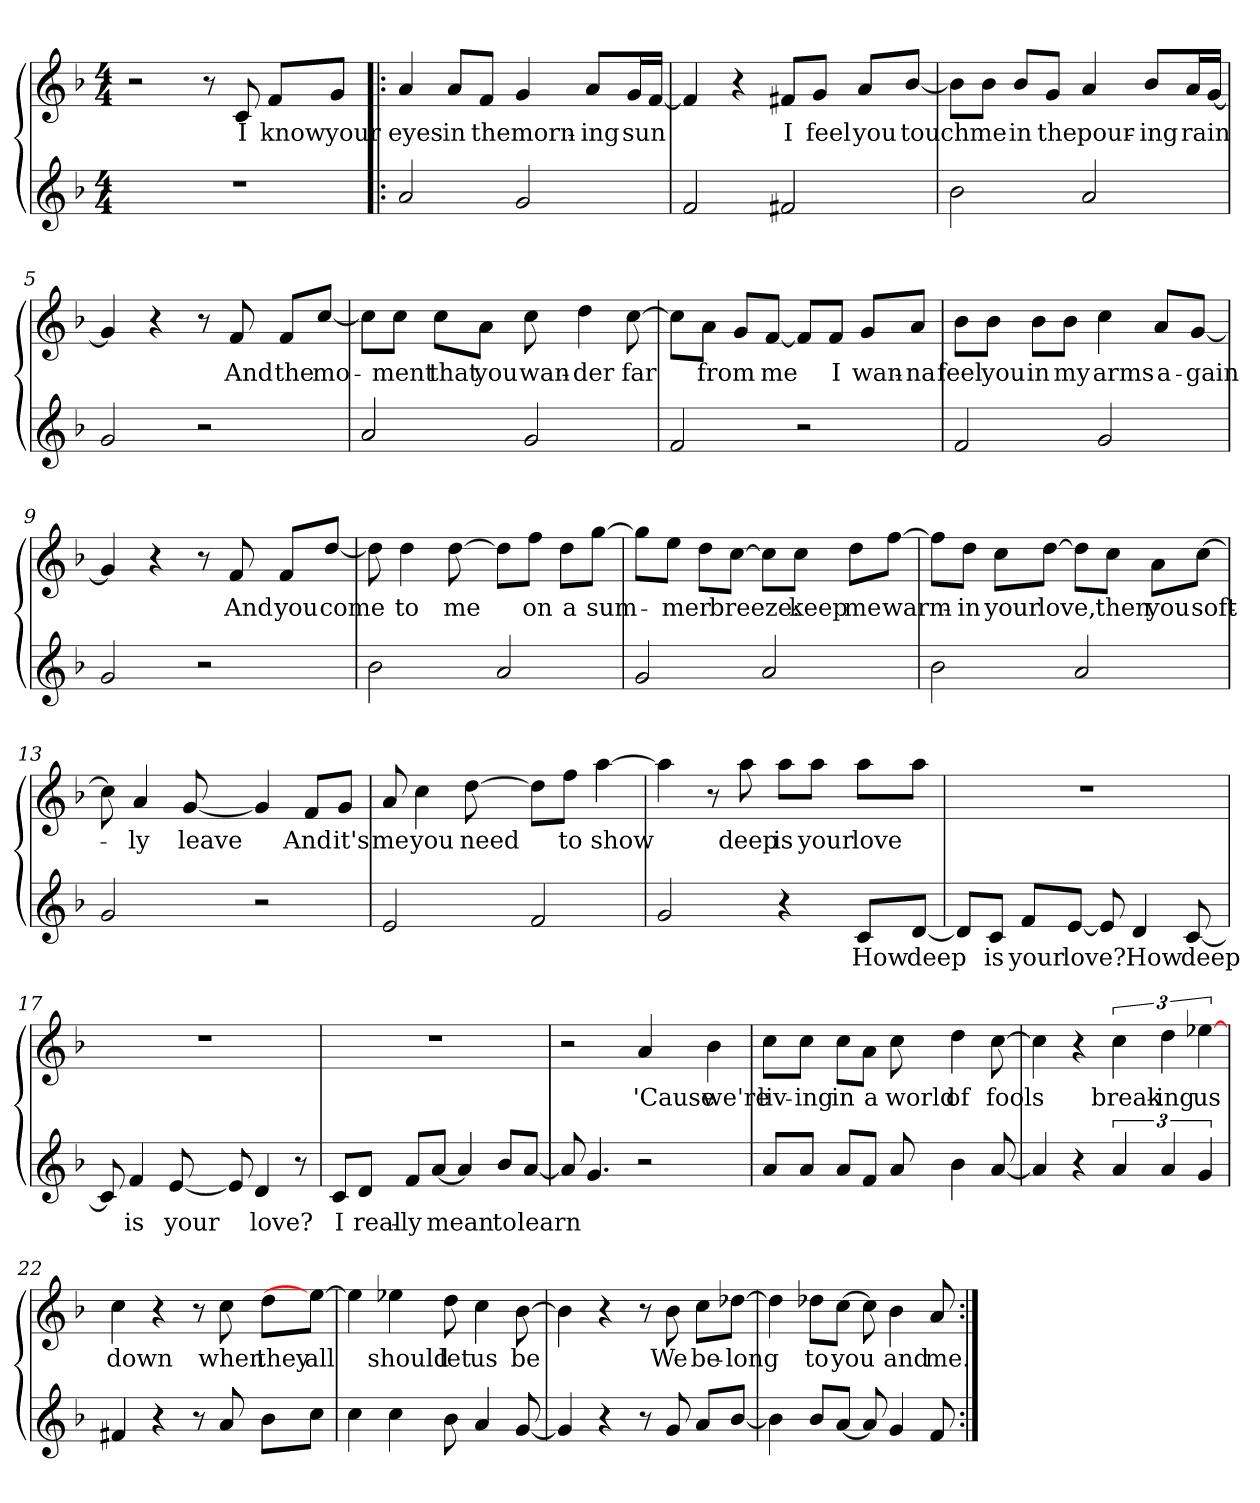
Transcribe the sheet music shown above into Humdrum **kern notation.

**kern	**text	**kern	**text
*part1	*part1	*part1	*part1
*staff2	*staff2	*staff1	*staff1
*clefG2	*	*clefG2	*
*k[b-]	*	*k[b-]	*
*M4/4	*	*M4/4	*
=1	=1	=1	=1
1r	.	2r	.
.	.	8r	.
.	.	8c/	I
.	.	8f/L	know
.	.	8g/J	your
=2!|:	=2!|:	=2!|:	=2!|:
2a/	.	4a/	eyes
.	.	8a/L	in
.	.	8f/J	the
2g/	.	4g/	morn-
.	.	8a/L	-ing
.	.	16g/L	sun
.	.	[16f/JJ	.
=3	=3	=3	=3
2f/	.	4f/]	.
.	.	4r	.
2f#X/	.	8f#X/L	I
.	.	8g/J	feel
.	.	8a/L	you
.	.	[8b-/J	touch
!!LO:LB:g=z
=4	=4	=4	=4
2b-\	.	8b-\L]	.
.	.	8b-\J	me
.	.	8b-/L	in
.	.	8g/J	the
2a/	.	4a/	pour-
.	.	8b-/L	-ing
.	.	16a/L	rain
.	.	[16g/JJ	.
=5	=5	=5	=5
2g/	.	4g/]	.
.	.	4r	.
2r	.	8r	.
.	.	8f/	And
.	.	8f/L	the
.	.	[8cc/J	mo-
=6	=6	=6	=6
2a/	.	8cc\L]	.
.	.	8cc\J	-ment
.	.	8cc\L	that
.	.	8a\J	you
2g/	.	8cc\	wan-
.	.	4dd\	-der
.	.	[8cc\	far
!!LO:LB:g=z
=7	=7	=7	=7
2f/	.	8cc\L]	.
.	.	8a\J	from
.	.	8g/L	.
.	.	[8f/J	me
2r	.	8f/L]	.
.	.	8f/J	I
.	.	8g/L	wan-
.	.	8a/J	-na
!!LO:PB:g=z
=8	=8	=8	=8
2f/	.	8b-\L	feel
.	.	8b-\J	you
.	.	8b-\L	in
.	.	8b-\J	my
2g/	.	4cc\	arms
.	.	8a/L	a-
.	.	[8g/J	-gain
=9	=9	=9	=9
2g/	.	4g/]	.
.	.	4r	.
2r	.	8r	.
.	.	8f/	And
.	.	8f/L	you
.	.	[8dd/J	come
=10	=10	=10	=10
2b-\	.	8dd\]	.
.	.	4dd\	to
.	.	[8dd\	me
2a/	.	8dd\L]	.
.	.	8ff\J	on
.	.	8dd\L	a
.	.	[8gg\J	sum-
!!LO:LB:g=z
=11	=11	=11	=11
2g/	.	8gg\L]	.
.	.	8ee\J	-mer
.	.	8dd\L	.
.	.	[8cc\J	breeze:
2a/	.	8cc\L]	.
.	.	8cc\J	keep
.	.	8dd\L	me
.	.	[8ff\J	warm-
=12	=12	=12	=12
2b-\	.	8ff\L]	.
.	.	8dd\J	-in
.	.	8cc\L	your
.	.	[8dd\J	love,
2a/	.	8dd\L]	.
.	.	8cc\J	then
.	.	8a\L	you
.	.	[8cc\J	soft-
=13	=13	=13	=13
2g/	.	8cc\]	.
.	.	4a/	-ly
.	.	[8g/	leave
2r	.	4g/]	.
.	.	8f/L	And
.	.	8g/J	it's
!!LO:PB:g=z
=14	=14	=14	=14
2e/	.	8a/	me
.	.	4cc\	you
.	.	[8dd\	need
2f/	.	8dd\L]	.
.	.	8ff\J	to
.	.	[4aa\	show
=15	=15	=15	=15
2g/	.	4aa\]	.
.	.	8r	.
.	.	8aa\	deep
4r	.	8aa\L	is
.	.	8aa\J	your
8c/L	How	8aa\L	love
[8d/J	deep	8aa\J	.
=16	=16	=16	=16
8d/L]	.	1r	.
8c/J	is	.	.
8f/L	your	.	.
[8e/J	love?	.	.
8e/]	.	.	.
4d/	How	.	.
[8c/	deep	.	.
!!LO:LB:g=z
=17	=17	=17	=17
8c/]	.	1r	.
4f/	is	.	.
[8e/	your	.	.
8e/]	.	.	.
4d/	love?	.	.
8r	.	.	.
=18	=18	=18	=18
8c/L	I	1r	.
8d/J	real-	.	.
8f/L	-ly	.	.
[8a/J	mean	.	.
4a/]	.	.	.
8b-/L	to	.	.
[8a/J	learn	.	.
=19	=19	=19	=19
8a/]	.	2r	.
4.g/	.	.	.
2r	.	4a/	'Cause
.	.	4b-\	we're
!!LO:LB:g=z
=20	=20	=20	=20
8a/L	.	8cc\L	liv-
8a/J	.	8cc\J	-ing
8a/L	.	8cc\L	in
8f/J	.	8a\J	a
8a/	.	8cc\	world
4b-\	.	4dd\	of
[8a/	.	[8cc\	fools
!!LO:LB:g=z
=21	=21	=21	=21
4a/]	.	4cc\]	.
4r	.	4r	.
6a/	.	6cc\	break-
6a/	.	6dd\	-ing
6g/	.	[6ee-X\	us
=22	=22	=22	=22
4f#X/	.	4cc\	down
4r	.	4r	.
8r	.	8r	.
8a/	.	8cc\	when
8b-\L	.	8dd\L	they
8cc\J	.	8ee-\J_	all
=23	=23	=23	=23
4cc\	.	4ee-\]	.
4cc\	.	4ee-X\	should
8b-\	.	8dd\	let
4a/	.	4cc\	us
[8g/	.	[8b-\	be
=24	=24	=24	=24
4g/]	.	4b-\]	.
4r	.	4r	.
8r	.	8r	.
8g/	.	8b-\	We
8a/L	.	8cc\L	be-
[8b-/J	.	[8dd-X\J	-long
!!LO:PB:g=z
=25	=25	=25	=25
4b-\]	.	4dd-\]	.
8b-/L	.	8dd-X\L	to
[8a/J	.	[8cc\J	you
8a/]	.	8cc\]	.
4g/	.	4b-\	and
8f/	.	8a/	me.
=:|!	=:|!	=:|!	=:|!
*-	*-	*-	*-
